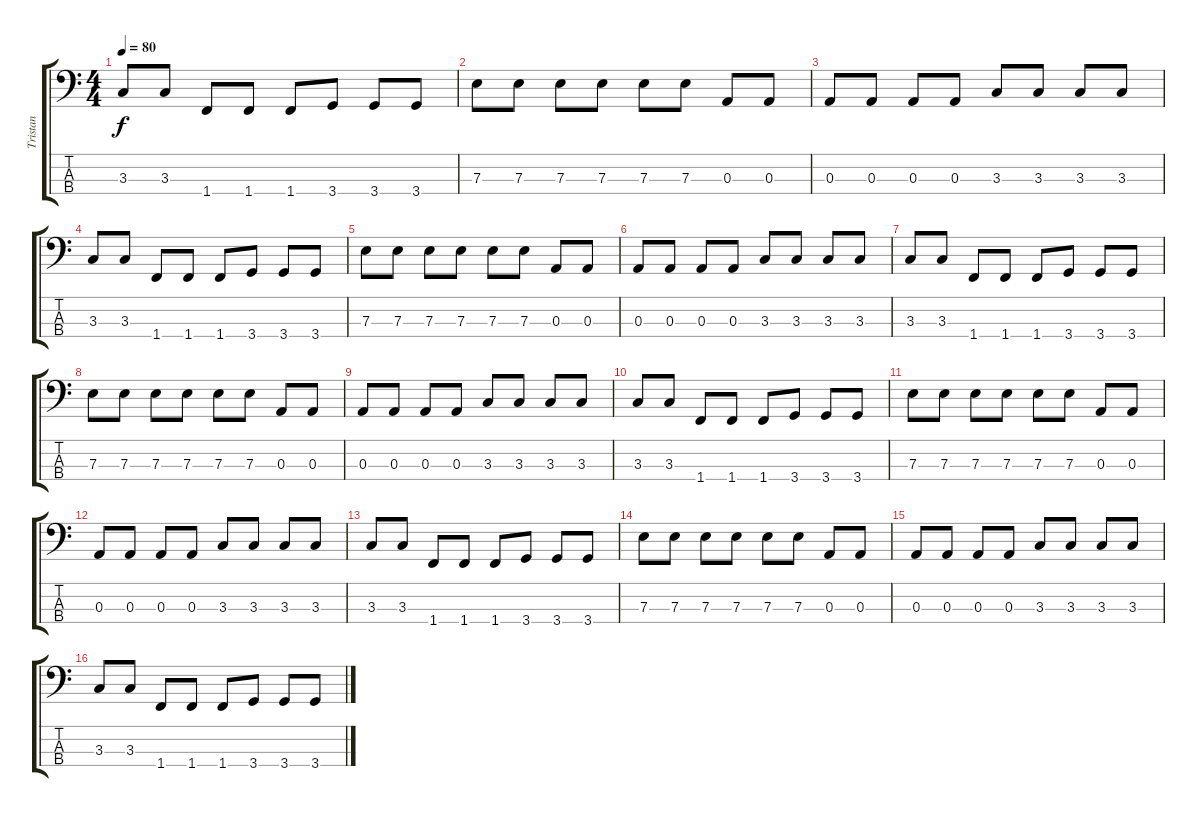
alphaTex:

\track ("Tristan" "Tristan") {instrument electricbasspick}
\staff {score tabs}
\tuning (G2 D2 A1 E1) {hide}
\ts (4 4)
\tempo 80
\clef f4
\ks c
3.3.8{dy f} 3.3.8 1.4.8 1.4.8 1.4.8 3.4.8 3.4.8 3.4.8 |
7.3.8 7.3.8 7.3.8 7.3.8 7.3.8 7.3.8 0.3.8 0.3.8 |
0.3.8 0.3.8 0.3.8 0.3.8 3.3.8 3.3.8 3.3.8 3.3.8 |
3.3.8 3.3.8 1.4.8 1.4.8 1.4.8 3.4.8 3.4.8 3.4.8 |
7.3.8 7.3.8 7.3.8 7.3.8 7.3.8 7.3.8 0.3.8 0.3.8 |
0.3.8 0.3.8 0.3.8 0.3.8 3.3.8 3.3.8 3.3.8 3.3.8 |
3.3.8 3.3.8 1.4.8 1.4.8 1.4.8 3.4.8 3.4.8 3.4.8 |
7.3.8 7.3.8 7.3.8 7.3.8 7.3.8 7.3.8 0.3.8 0.3.8 |
0.3.8 0.3.8 0.3.8 0.3.8 3.3.8 3.3.8 3.3.8 3.3.8 |
3.3.8 3.3.8 1.4.8 1.4.8 1.4.8 3.4.8 3.4.8 3.4.8 |
7.3.8 7.3.8 7.3.8 7.3.8 7.3.8 7.3.8 0.3.8 0.3.8 |
0.3.8 0.3.8 0.3.8 0.3.8 3.3.8 3.3.8 3.3.8 3.3.8 |
3.3.8 3.3.8 1.4.8 1.4.8 1.4.8 3.4.8 3.4.8 3.4.8 |
7.3.8 7.3.8 7.3.8 7.3.8 7.3.8 7.3.8 0.3.8 0.3.8 |
0.3.8 0.3.8 0.3.8 0.3.8 3.3.8 3.3.8 3.3.8 3.3.8 |
3.3.8 3.3.8 1.4.8 1.4.8 1.4.8 3.4.8 3.4.8 3.4.8
